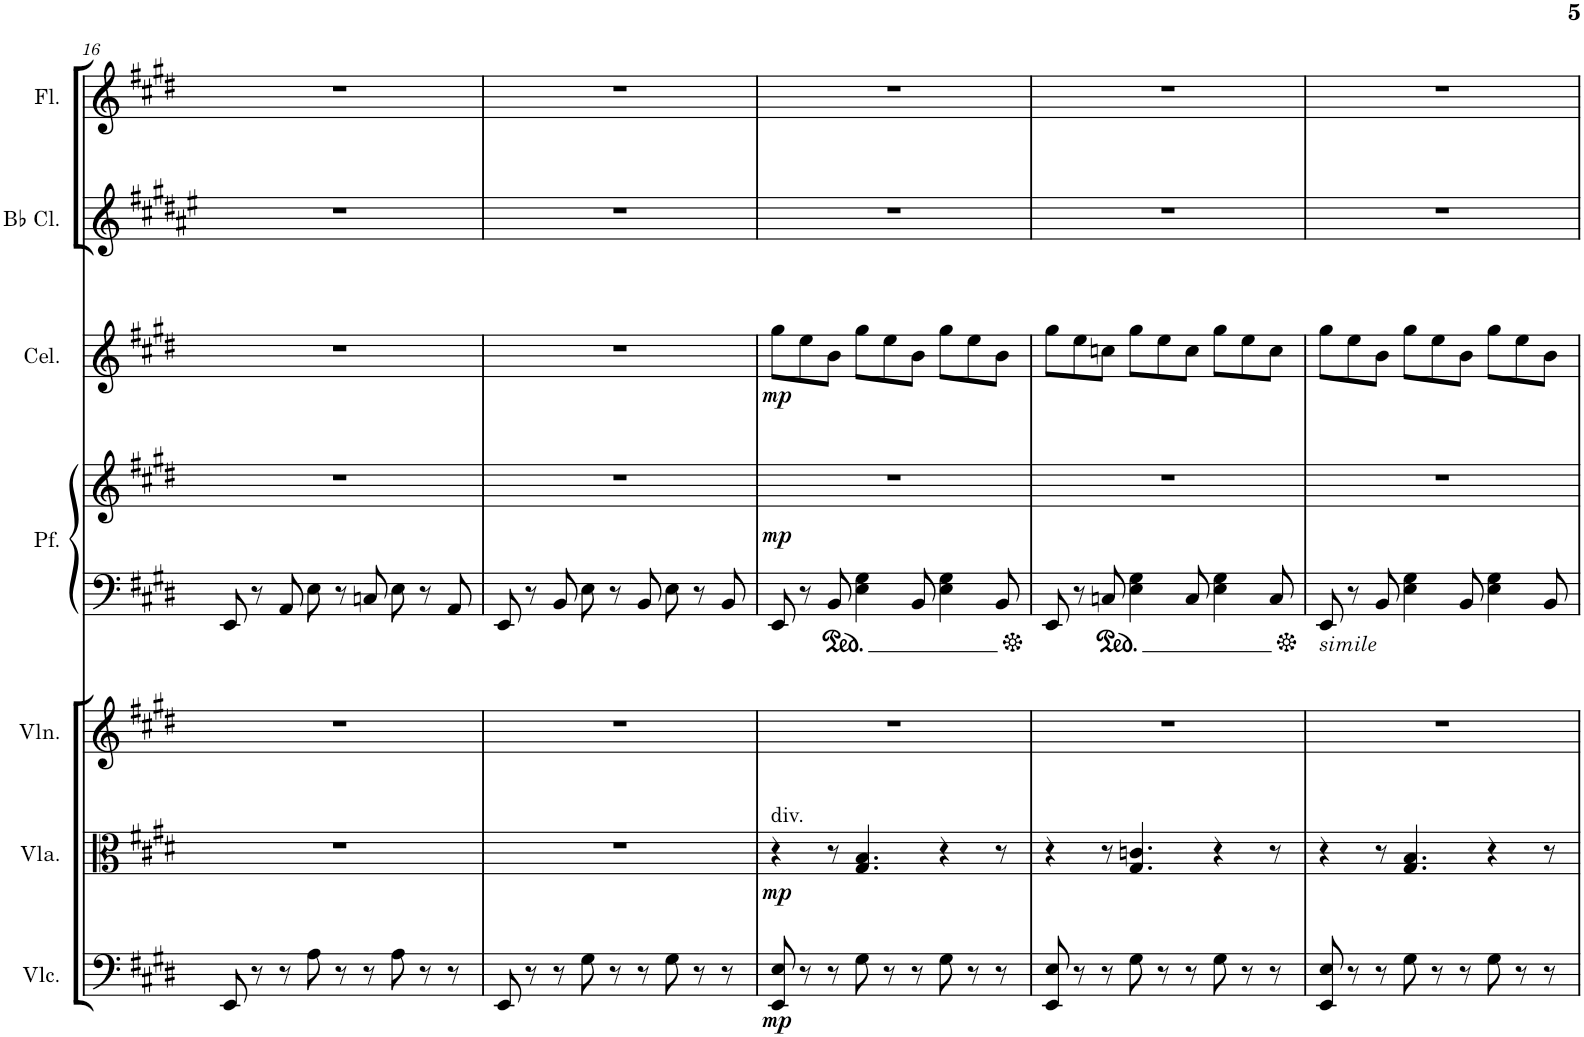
**kern	**dynam	**kern	**dynam	**kern	**kern	**kern	**dynam	**kern	**dynam	**kern	**kern
*part7	*part7	*part6	*part6	*part5	*part4	*part4	*part4	*part3	*part3	*part2	*part1
*staff8	*staff8	*staff7	*staff7	*staff6	*staff5	*staff4	*staff4/5	*staff3	*staff3	*staff2	*staff1
*I"Violoncellos	*	*I"Violas	*	*I"Violins	*I"Pianoforte	*	*	*I"Celeste / Musical Box	*	*I"2 Bb Clarinets	*I"2 Flutes
*I'Vlc.	*	*I'Vla.	*	*I'Vln.	*I'Pf.	*	*	*I'Cel.	*	*I'Bb Cl.	*I'Fl.
!!LO:PB:g=z
*clefF4	*	*clefC3	*	*clefG2	*clefF4	*clefG2	*	*clefG2	*	*clefG2	*clefG2
*	*	*	*	*	*	*	*	*Trd-7c-12	*	*Trd1c2	*
*k[f#c#g#d#]	*	*k[f#c#g#d#]	*	*k[f#c#g#d#]	*k[f#c#g#d#]	*k[f#c#g#d#]	*	*k[f#c#g#d#]	*	*k[f#c#g#d#a#e#]	*k[f#c#g#d#]
*M9/8	*	*M9/8	*	*M9/8	*M9/8	*M9/8	*	*M9/8	*	*M9/8	*M9/8
=16	=16	=16	=16	=16	=16	=16	=16	=16	=16	=16	=16
8EE/	.	8%9r	.	8%9r	8EE/	8%9r	.	8%9r	.	8%9r	8%9r
8r	.	.	.	.	8r	.	.	.	.	.	.
8r	.	.	.	.	8AA/	.	.	.	.	.	.
8A\	.	.	.	.	8E\	.	.	.	.	.	.
8r	.	.	.	.	8r	.	.	.	.	.	.
8r	.	.	.	.	8Cn/	.	.	.	.	.	.
8A\	.	.	.	.	8E\	.	.	.	.	.	.
8r	.	.	.	.	8r	.	.	.	.	.	.
8r	.	.	.	.	8AA/	.	.	.	.	.	.
=17	=17	=17	=17	=17	=17	=17	=17	=17	=17	=17	=17
8EE/	.	8%9r	.	8%9r	8EE/	8%9r	.	8%9r	.	8%9r	8%9r
8r	.	.	.	.	8r	.	.	.	.	.	.
8r	.	.	.	.	8BB/	.	.	.	.	.	.
8G#\	.	.	.	.	8E\	.	.	.	.	.	.
8r	.	.	.	.	8r	.	.	.	.	.	.
8r	.	.	.	.	8BB/	.	.	.	.	.	.
8G#\	.	.	.	.	8E\	.	.	.	.	.	.
8r	.	.	.	.	8r	.	.	.	.	.	.
8r	.	.	.	.	8BB/	.	.	.	.	.	.
=18	=18	=18	=18	=18	=18	=18	=18	=18	=18	=18	=18
!	!	!LO:TX:a:t=div.	!	!	!	!	!	!	!	!	!
!	!LO:DY:b	!	!LO:DY:b	!	!	!	!LO:DY:b	!	!LO:DY:b	!	!
8EE/ 8E/	mp	4r	mp	8%9r	8EE/	8%9r	mp	8gg#\L	mp	8%9r	8%9r
8r	.	.	.	.	8r	.	.	8ee\	.	.	.
8r	.	8r	.	.	8BB/	.	.	8b\J	.	.	.
8G#\	.	4.G#/ 4.B/	.	.	4E\ 4G#\	.	.	8gg#\L	.	.	.
8r	.	.	.	.	.	.	.	8ee\	.	.	.
8r	.	.	.	.	8BB/	.	.	8b\J	.	.	.
8G#\	.	4r	.	.	4E\ 4G#\	.	.	8gg#\L	.	.	.
8r	.	.	.	.	.	.	.	8ee\	.	.	.
8r	.	8r	.	.	8BB/	.	.	8b\J	.	.	.
=19	=19	=19	=19	=19	=19	=19	=19	=19	=19	=19	=19
8EE/ 8E/	.	4r	.	8%9r	8EE/	8%9r	.	8gg#\L	.	8%9r	8%9r
8r	.	.	.	.	8r	.	.	8ee\	.	.	.
8r	.	8r	.	.	8Cn/	.	.	8ccn\J	.	.	.
8G#\	.	4.G#/ 4.cn/	.	.	4E\ 4G#\	.	.	8gg#\L	.	.	.
8r	.	.	.	.	.	.	.	8ee\	.	.	.
8r	.	.	.	.	8C/	.	.	8cc\J	.	.	.
8G#\	.	4r	.	.	4E\ 4G#\	.	.	8gg#\L	.	.	.
8r	.	.	.	.	.	.	.	8ee\	.	.	.
8r	.	8r	.	.	8C/	.	.	8cc\J	.	.	.
=20	=20	=20	=20	=20	=20	=20	=20	=20	=20	=20	=20
!	!	!	!	!	!LO:TX:b:i:t=simile	!	!	!	!	!	!
8EE/ 8E/	.	4r	.	8%9r	8EE/	8%9r	.	8gg#\L	.	8%9r	8%9r
8r	.	.	.	.	8r	.	.	8ee\	.	.	.
8r	.	8r	.	.	8BB/	.	.	8b\J	.	.	.
8G#\	.	4.G#/ 4.B/	.	.	4E\ 4G#\	.	.	8gg#\L	.	.	.
8r	.	.	.	.	.	.	.	8ee\	.	.	.
8r	.	.	.	.	8BB/	.	.	8b\J	.	.	.
8G#\	.	4r	.	.	4E\ 4G#\	.	.	8gg#\L	.	.	.
8r	.	.	.	.	.	.	.	8ee\	.	.	.
8r	.	8r	.	.	8BB/	.	.	8b\J	.	.	.
=	=	=	=	=	=	=	=	=	=	=	=
*-	*-	*-	*-	*-	*-	*-	*-	*-	*-	*-	*-
